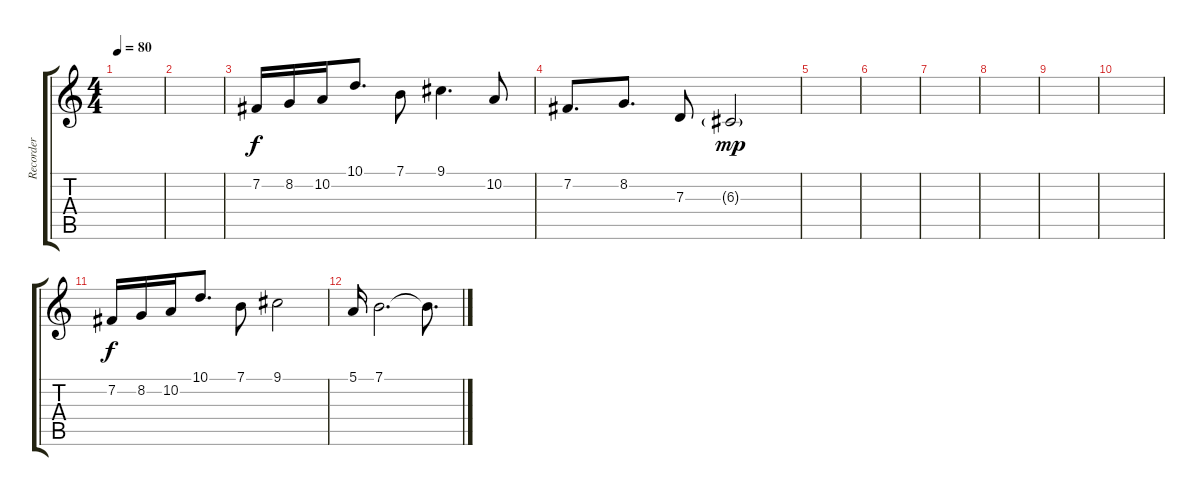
\track ("Recorder" "Recorder") {instrument recorder}
\staff {score tabs}
\tuning (E4 B3 G3 D3 A2 E2) {hide}
\ts (4 4)
\tempo 80
\clef g2
\ks c
|
|
7.2.16 8.2.16 10.2.16 10.1.8{d} 7.1.8 9.1.4{d} 10.2.8 |
7.2.8{d} 8.2.8{d} 7.3.8 6.3{g}.2{dy mp} |
|
|
|
|
|
|
7.2.16{dy f} 8.2.16 10.2.16 10.1.8{d} 7.1.8 9.1.2 |
5.1.16 7.1.2{d} 7.1{t}.8{d}
